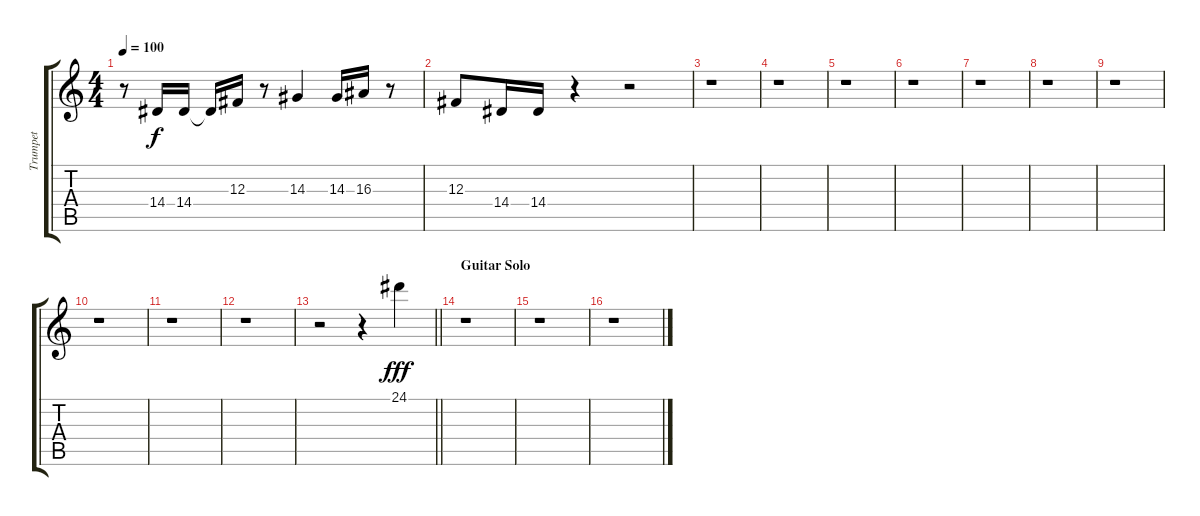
\track ("Trumpet" "Trumpet") {instrument synthbrass1}
\staff {score tabs}
\tuning (Eb4 Bb3 Gb3 Db3 Ab2 Eb2) {hide}
\ts (4 4)
\tempo 100
\clef g2
\ks c
r.8{dy f} 14.4.16 14.4.16 14.4{t}.16 12.3.16 r.8 14.3.4 14.3.16 16.3.16 r.8 |
12.3.8 14.4.16 14.4.16 r.4 r.2 |
r.1 |
r.1 |
r.1 |
r.1 |
r.1 |
r.1 |
r.1 |
r.1 |
r.1 |
r.1 |
\barLineRight lightlight
r.2 r.4 24.1.4{dy fff} |
\section ("" "Guitar Solo")
r.1 |
r.1 |
r.1
